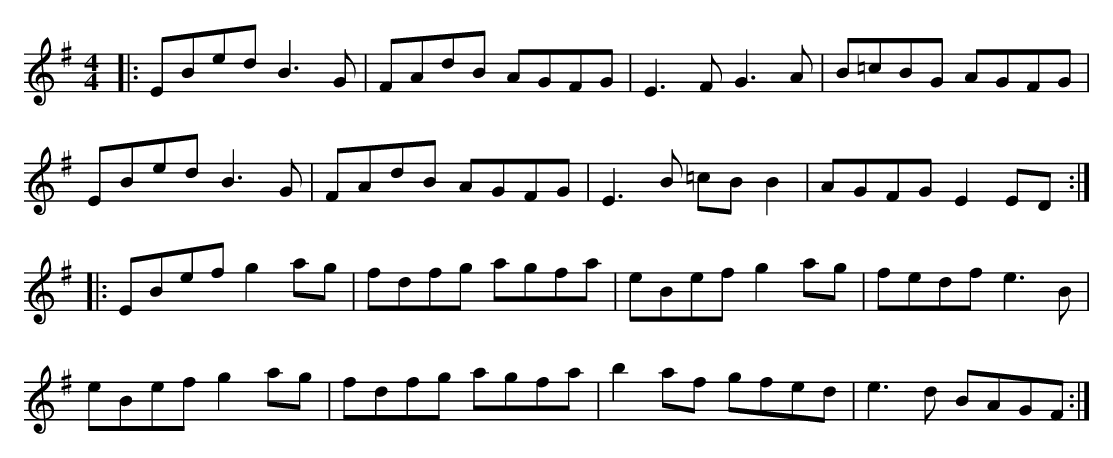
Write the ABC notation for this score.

X:1
M:4/4
K:Emin
|:EBed B3G|FAdB AGFG|E3F G3A|B=cBG AGFG|
EBed B3G|FAdB AGFG|E3B =cB B2|AGFG E2 ED:|
|:EBef g2 ag|fdfg agfa|eBef g2 ag|fedf e3B|
eBef g2 ag|fdfg agfa|b2 af gfed|e3d BAGF:|
